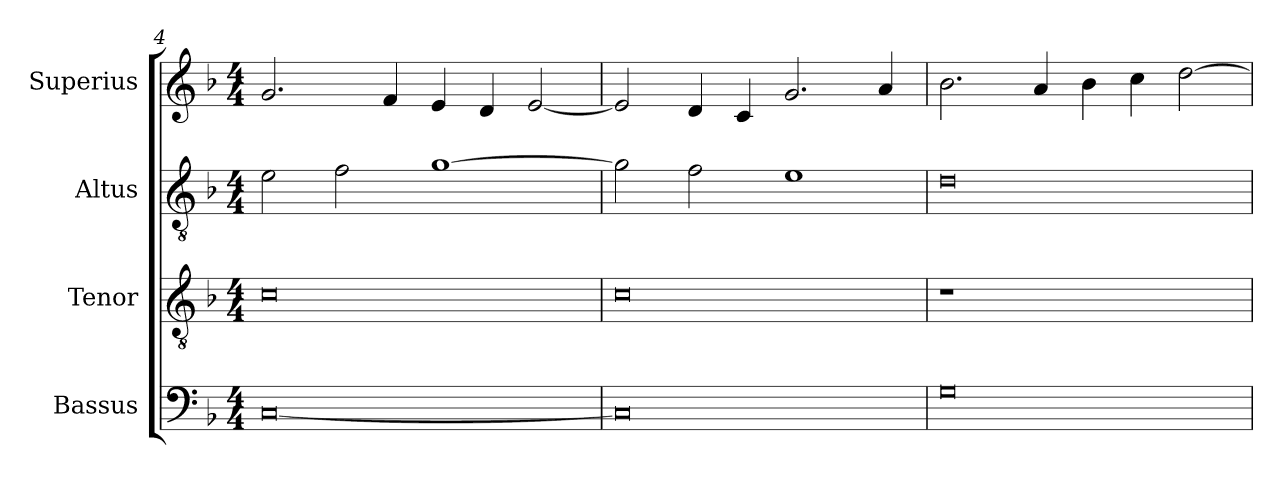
**kern	**kern	**kern	**kern
*part4	*part3	*part2	*part1
*staff4	*staff3	*staff2	*staff1
*I"Bassus	*I"Tenor	*I"Altus	*I"Superius
*I'B.	*I'T.	*I'A.	*I'S.
*clefF4	*clefGv2	*clefGv2	*clefG2
*	*ITrd7c12	*ITrd7c12	*
*k[b-]	*k[b-]	*k[b-]	*k[b-]
*F:	*F:	*F:	*F:
*M4/4	*M4/4	*M4/4	*M4/4
=4	=4	=4	=4
[<0Ci	0Ci	2Ei\	2.gi/
.	.	2Fi\	.
.	.	.	4fi/
.	.	[>1Gi	4ei/
.	.	.	4di/
.	.	.	[<2ei/
=5	=5	=5	=5
0Ci]	0Ci	2Gi\]	2ei/]
.	.	2Fi\	4di/
.	.	.	4ci/
.	.	1Ei	2.gi/
.	.	.	4ai/
!!LO:LB:g=z
=6	=6	=6	=6
!	!LO:N:vis=1	!	!
0Gi	1r	0Di	2.b-i\
.	.	.	4ai/
.	1ryy	.	4b-i\
.	.	.	4cci\
.	.	.	[>2ddi\
=	=	=	=
*-	*-	*-	*-
